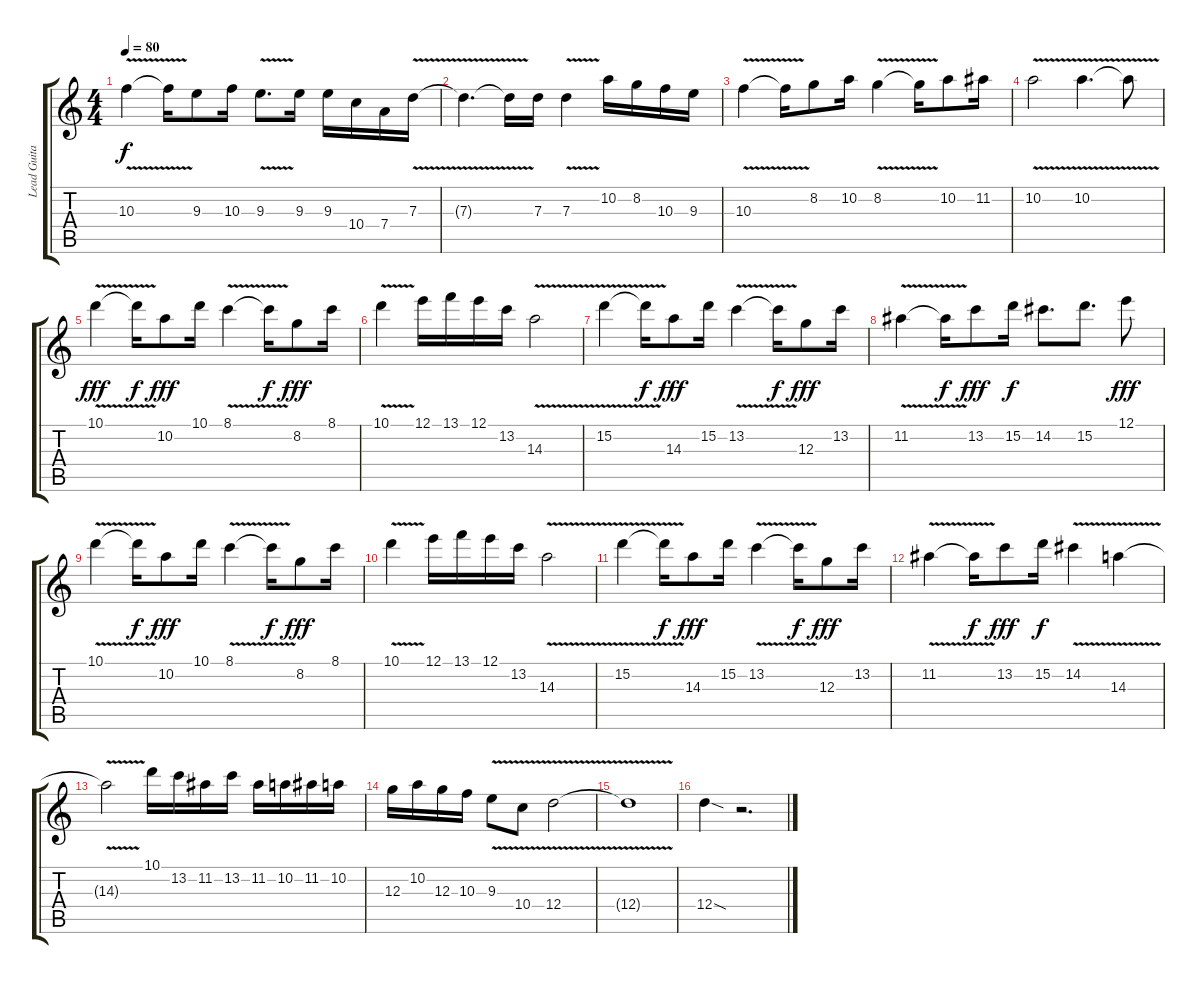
\track ("Lead Guitar" "Lead Guita") {instrument distortionguitar}
\staff {score tabs}
\tuning (E4 B3 G3 D3 A2 E2) {hide}
\ts (4 4)
\tempo 80
\clef g2
\ks c
10.3{v}.4{dy f} 10.3{t}.16 9.3.8 10.3.16 9.3{v}.8{d} 9.3.16 9.3.16 10.4.16 7.4.16 7.3{v}.16 |
7.3{v t}.4{d} 7.3{t}.16 7.3.16 7.3{v}.4 10.2.16 8.2.16 10.3.16 9.3.16 |
10.3{v}.4 10.3{t}.16 8.2.8 10.2.16 8.2{v}.4 8.2{t}.16 10.2.8 11.2.16 |
10.2{v}.2 10.2{v}.4{d} 10.2{t}.8 |
10.1{v}.4{dy fff} 10.1{t}.16{dy f} 10.2.8{dy fff} 10.1.16 8.1{v}.4 8.1{t}.16{dy f} 8.2.8{dy fff} 8.1.16 |
10.1{v}.4 12.1.16 13.1.16 12.1.16 13.2.16 14.3{v}.2 |
15.2{v}.4 15.2{t}.16{dy f} 14.3.8{dy fff} 15.2.16 13.2{v}.4 13.2{t}.16{dy f} 12.3.8{dy fff} 13.2.16 |
11.2{v}.4 11.2{t}.16{dy f} 13.2.8{dy fff} 15.2.16{dy f} 14.2.8{d} 15.2.8{d} 12.1.8{dy fff} |
10.1{v}.4 10.1{t}.16{dy f} 10.2.8{dy fff} 10.1.16 8.1{v}.4 8.1{t}.16{dy f} 8.2.8{dy fff} 8.1.16 |
10.1{v}.4 12.1.16 13.1.16 12.1.16 13.2.16 14.3{v}.2 |
15.2{v}.4 15.2{t}.16{dy f} 14.3.8{dy fff} 15.2.16 13.2{v}.4 13.2{t}.16{dy f} 12.3.8{dy fff} 13.2.16 |
11.2{v}.4 11.2{t}.16{dy f} 13.2.8{dy fff} 15.2.16{dy f} 14.2{v}.4 14.3{v}.4 |
14.3{t}.2 10.1.16 13.2.16 11.2.16 13.2.16 11.2.16 10.2.16 11.2.16 10.2.16 |
12.3.16 10.2.16 12.3.16 10.3.16 9.3{v}.8 10.4{v}.8 12.4{v}.2 |
12.4{t}.1 |
12.4{sod}.4 r.2{d}
